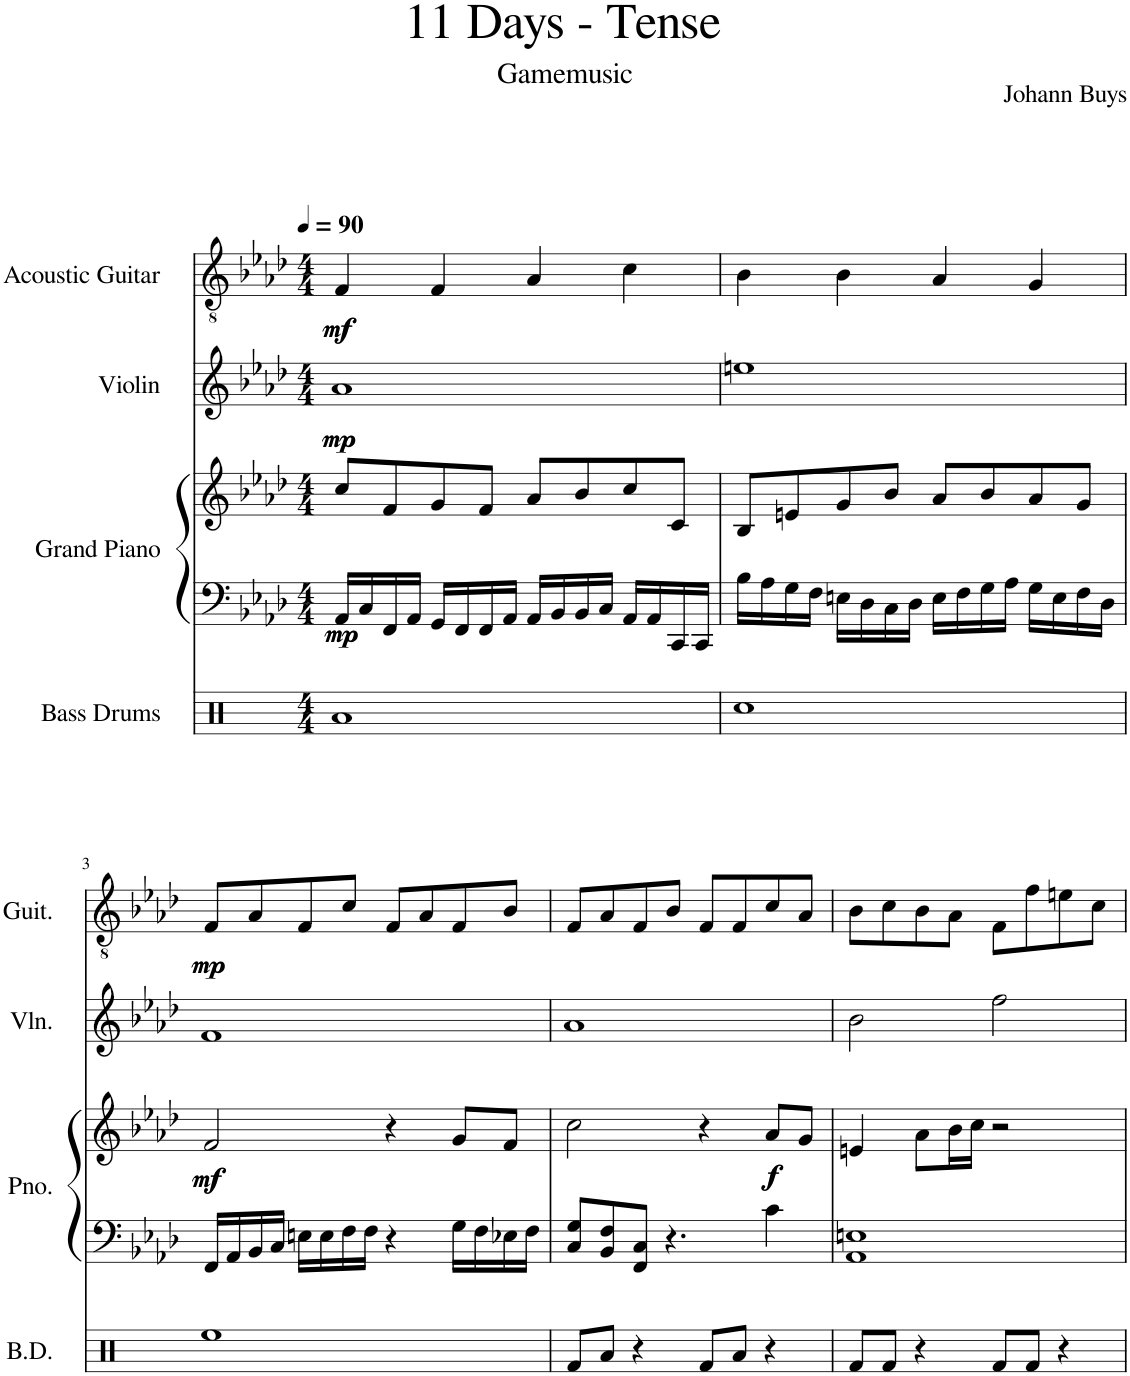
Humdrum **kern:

**kern	**kern	**kern	**dynam	**kern	**dynam	**kern	**dynam
*part4	*part3	*part3	*part3	*part2	*part2	*part1	*part1
*staff5	*staff4	*staff3	*staff3/4	*staff2	*staff2	*staff1	*staff1
*I"Bass Drums	*I"Grand Piano	*	*	*I"Violin	*	*I"Acoustic Guitar	*
*I'B.D.	*I'Pno.	*	*	*I'Vln.	*	*I'Guit.	*
*clefX	*clefF4	*clefG2	*	*clefG2	*	*clefGv2	*
*k[]	*k[b-e-a-d-]	*k[b-e-a-d-]	*	*k[b-e-a-d-]	*	*k[b-e-a-d-]	*
*M4/4	*M4/4	*M4/4	*	*M4/4	*	*M4/4	*
*MM90	*MM90	*MM90	*	*MM90	*	*MM90	*
=1	=1	=1	=1	=1	=1	=1	=1
!	!	!	!LO:DY:b=2	!	!	!	!
!	!	!	!LO:DY:n=1:b=2	!	!LO:DY:b	!	!
!	!	!	!	!	!LO:DY:n=1:b	!	!LO:DY:b
!	!	!	!	!	!	!	!LO:DY:n=1:b
1Ra	16AA-/LL	8cc/L	mp mp	1a-	mp mp	4F/	mf mf
.	16C/	.	.	.	.	.	.
.	16FF/	8f/	.	.	.	.	.
.	16AA-/JJ	.	.	.	.	.	.
.	16GG/LL	8g/	.	.	.	4F/	.
.	16FF/	.	.	.	.	.	.
.	16FF/	8f/J	.	.	.	.	.
.	16AA-/JJ	.	.	.	.	.	.
.	16AA-/LL	8a-/L	.	.	.	4A-/	.
.	16BB-/	.	.	.	.	.	.
.	16BB-/	8b-/	.	.	.	.	.
.	16C/JJ	.	.	.	.	.	.
.	16AA-/LL	8cc/	.	.	.	4c\	.
.	16AA-/	.	.	.	.	.	.
.	16CC/	8c/J	.	.	.	.	.
.	16CC/JJ	.	.	.	.	.	.
=2	=2	=2	=2	=2	=2	=2	=2
1Rcc	16B-\LL	8B-/L	.	1een	.	4B-\	.
.	16A-\	.	.	.	.	.	.
.	16G\	8en/	.	.	.	.	.
.	16F\JJ	.	.	.	.	.	.
.	16En\LL	8g/	.	.	.	4B-\	.
.	16D-\	.	.	.	.	.	.
.	16C\	8b-/J	.	.	.	.	.
.	16D-\JJ	.	.	.	.	.	.
.	16E\LL	8a-/L	.	.	.	4A-/	.
.	16F\	.	.	.	.	.	.
.	16G\	8b-/	.	.	.	.	.
.	16A-\JJ	.	.	.	.	.	.
.	16G\LL	8a-/	.	.	.	4G/	.
.	16E\	.	.	.	.	.	.
.	16F\	8g/J	.	.	.	.	.
.	16D-\JJ	.	.	.	.	.	.
!!LO:LB:g=z
=3	=3	=3	=3	=3	=3	=3	=3
!	!	!	!LO:DY:b	!	!	!	!
!	!	!	!LO:DY:n=1:b	!	!	!	!LO:DY:b
!	!	!	!	!	!	!	!LO:DY:n=1:b
1Ree	16FF/LL	2f/	mf mf	1f	.	8F/L	mp mp
.	16AA-/	.	.	.	.	.	.
.	16BB-/	.	.	.	.	8A-/	.
.	16C/JJ	.	.	.	.	.	.
.	16En\LL	.	.	.	.	8F/	.
.	16E\	.	.	.	.	.	.
.	16F\	.	.	.	.	8c/J	.
.	16F\JJ	.	.	.	.	.	.
.	4r	4r	.	.	.	8F/L	.
.	.	.	.	.	.	8A-/	.
.	16G\LL	8g/L	.	.	.	8F/	.
.	16F\	.	.	.	.	.	.
.	16E-X\	8f/J	.	.	.	8B-/J	.
.	16F\JJ	.	.	.	.	.	.
=4	=4	=4	=4	=4	=4	=4	=4
8Rf/L	8C/ 8G/L	2cc\	.	1a-	.	8F/L	.
8Ra/J	8BB-/ 8F/	.	.	.	.	8A-/	.
4r	8FF/ 8C/J	.	.	.	.	8F/	.
.	4.r	.	.	.	.	8B-/J	.
8Rf/L	.	4r	.	.	.	8F/L	.
8Ra/J	.	.	.	.	.	8F/	.
!	!	!	!LO:DY:b	!	!	!	!
!	!	!	!LO:DY:n=1:b	!	!	!	!
4r	4c\	8a-/L	f f	.	.	8c/	.
.	.	8g/J	.	.	.	8A-/J	.
=5	=5	=5	=5	=5	=5	=5	=5
8Rf/L	1AA- 1En	4en/	.	2b-\	.	8B-\L	.
8Rf/J	.	.	.	.	.	8c\	.
4r	.	8a-\L	.	.	.	8B-\	.
.	.	16b-\L	.	.	.	8A-\J	.
.	.	16cc\JJ	.	.	.	.	.
8Rf/L	.	2r	.	2ff\	.	8F\L	.
8Rf/J	.	.	.	.	.	8f\	.
4r	.	.	.	.	.	8en\	.
.	.	.	.	.	.	8c\J	.
=	=	=	=	=	=	=	=
*-	*-	*-	*-	*-	*-	*-	*-
